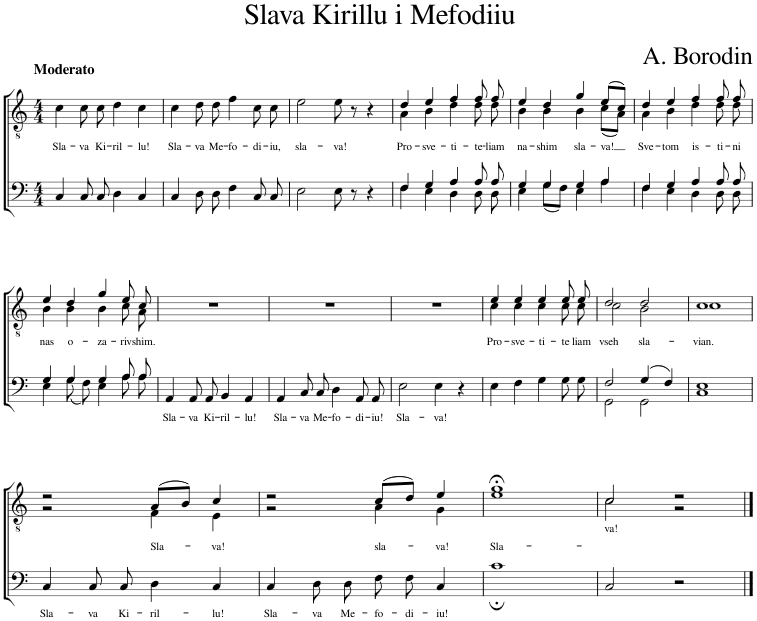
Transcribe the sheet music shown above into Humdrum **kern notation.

**kern	**text	**kern	**text
*part1	*part1	*part1	*part1
*staff2	*staff2	*staff1	*staff1
*I"Piano	*	*	*
*I'Pno	*	*	*
*clefF4	*	*clefGv2	*
*k[]	*	*k[]	*
*M4/4	*	*M4/4	*
=1	=1	=1	=1
!	!	!LO:TX:a:B:t=Moderato	!
!	!	!	!LO:LY:b
4C/	.	4c\	Sla-
!	!	!	!LO:LY:b
8C/	.	8c\	-va
!	!	!	!LO:LY:b
8C/	.	8c\	Ki-
!	!	!	!LO:LY:b
4D\	.	4d\	-ril-
!	!	!	!LO:LY:b
4C/	.	4c\	-lu!
=2	=2	=2	=2
!	!	!	!LO:LY:b
4C/	.	4c\	Sla-
!	!	!	!LO:LY:b
8D\	.	8d\	-va
!	!	!	!LO:LY:b
8D\	.	8d\	Me-
!	!	!	!LO:LY:b
4F\	.	4f\	-fo-
!	!	!	!LO:LY:b
8C/	.	8c\	-di-
!	!	!	!LO:LY:b
8C/	.	8c\	-iu,
=3	=3	=3	=3
!	!	!	!LO:LY:b
2E\	.	2e\	sla-
!	!	!	!LO:LY:b
8E\	.	8e\	-va!
8r	.	8r	.
4r	.	4r	.
=4	=4	=4	=4
*^	*	*	*
!	!	!	!	!LO:LY:b
*	*	*	*^	*
4F/	4F\	.	4d/	4A\	Pro-
!	!	!	!	!	!LO:LY:b
4G/	4E\	.	4e/	4B\	-sve-
!	!	!	!	!	!LO:LY:b
4A/	4D\	.	4f/	4d\	-ti-
!	!	!	!	!	!LO:LY:b
8A/	8D\	.	8f/	8d\	-te-
!	!	!	!	!	!LO:LY:b
8A/	8D\	.	8f/	8d\	-liam
=5	=5	=5	=5	=5	=5
!	!	!	!	!	!LO:LY:b
4G/	4E\	.	4e/	4B\	na-
!	!	!	!	!	!LO:LY:b
4G/	8G\L	.	4d/	4B\	-shim
.	8F\J	.	.	.	.
!	!	!	!	!	!LO:LY:b
4G/	4E\	.	4g/	4B\	sla-
!	!	!	!	!	!LO:LY:b
4A/	4A\	.	(8e/L	(8c\L	-va!
.	.	.	8c/J)	8A\J)	.
=6	=6	=6	=6	=6	=6
!	!	!	!	!	!LO:LY:b
4F/	4F\	.	4d/	4A\	Sve-
!	!	!	!	!	!LO:LY:b
4G/	4E\	.	4e/	4B\	-tom
!	!	!	!	!	!LO:LY:b
4A/	4D\	.	4f/	4d\	is-
!	!	!	!	!	!LO:LY:b
8A/	8D\	.	8f/	8d\	-ti-
!	!	!	!	!	!LO:LY:b
8A/	8D\	.	8f/	8d\	-ni
!!LO:LB:g=z	!!
=7	=7	=7	=7	=7	=7
!	!	!	!	!	!LO:LY:b
4G/	4E\	.	4e/	4B\	nas
!	!	!	!	!	!LO:LY:b
4G/	8G\	.	4d/	4B\	o-
.	8F\	.	.	.	.
!	!	!	!	!	!LO:LY:b
4G/	4E\	.	4g/	4B\	-za-
!	!	!	!	!	!LO:LY:b
8A/	8A\	.	8e/	8c\	-riv-
!	!	!	!	!	!LO:LY:b
8A/	8A\	.	8c/	8A\	-shim.
=8	=8	=8	=8	=8	=8
!	!	!LO:LY:b	!	!	!
*v	*v	*	*	*	*
*	*	*v	*v	*
4AA/	Sla-	1r	.
!	!LO:LY:b	!	!
8AA/	-va	.	.
!	!LO:LY:b	!	!
8AA/	Ki-	.	.
!	!LO:LY:b	!	!
4BB/	-ril-	.	.
!	!LO:LY:b	!	!
4AA/	-lu!	.	.
=9	=9	=9	=9
!	!LO:LY:b	!	!
4AA/	Sla-	1r	.
!	!LO:LY:b	!	!
8C/	-va	.	.
!	!LO:LY:b	!	!
8C/	Me-	.	.
!	!LO:LY:b	!	!
4D\	-fo-	.	.
!	!LO:LY:b	!	!
8AA/	-di-	.	.
!	!LO:LY:b	!	!
8AA/	-iu!	.	.
=10	=10	=10	=10
!	!LO:LY:b	!	!
2E\	Sla-	1r	.
!	!LO:LY:b	!	!
4E\	-va!	.	.
4r	.	.	.
=11	=11	=11	=11
!	!	!	!LO:LY:b
*	*	*^	*
4E\	.	4e/	4c\	Pro-
!	!	!	!	!LO:LY:b
4F\	.	4e/	4c\	-sve-
!	!	!	!	!LO:LY:b
4G\	.	4e/	4c\	-ti-
!	!	!	!	!LO:LY:b
8G\	.	8e/	8c\	-te-
!	!	!	!	!LO:LY:b
8G\	.	8e/	8c\	-liam
=12	=12	=12	=12	=12
*^	*	*	*	*
!	!	!	!	!	!LO:LY:b
2F/	2GG\	.	2d/	2c\	vseh
!	!	!	!	!	!LO:LY:b
4G/	2GG\	.	2d/	2B\	sla-
4F/	.	.	.	.	.
=13	=13	=13	=13	=13	=13
!	!	!	!	!	!LO:LY:b
1E	1C	.	1c	1c	-vian.
!!LO:LB:g=z	!!
=14	=14	=14	=14	=14	=14
!	!	!LO:LY:b	!	!	!
*v	*v	*	*	*	*
4C/	Sla-	2r	2r	.
!	!LO:LY:b	!	!	!
8C/	-va	.	.	.
!	!LO:LY:b	!	!	!
8C/	Ki-	.	.	.
!	!LO:LY:b	!	!	!LO:LY:b
4D\	-ril-	(8A/L	4F\	Sla-
.	.	8B/J)	.	.
!	!LO:LY:b	!	!	!LO:LY:b
4C/	-lu!	4c/	4E\	-va!
=15	=15	=15	=15	=15
!	!LO:LY:b	!	!	!
4C/	Sla-	2r	2r	.
!	!LO:LY:b	!	!	!
8D\	-va	.	.	.
!	!LO:LY:b	!	!	!
8D\	Me-	.	.	.
!	!LO:LY:b	!	!	!LO:LY:b
8F\	-fo-	(8c/L	4A\	sla-
!	!LO:LY:b	!	!	!
8F\	-di-	8d/J)	.	.
!	!LO:LY:b	!	!	!LO:LY:b
4C/	-iu!	4e/	4G\	-va!
=16	=16	=16	=16	=16
!	!	!	!	!LO:LY:b
1c;	.	1g;<	1e	Sla-
=17	=17	=17	=17	=17
!	!	!	!	!LO:LY:b
2C/	.	2c/	2c\	-va!
2r	.	2r	2r	.
*	*	*v	*v	*
==	==	==	==
*-	*-	*-	*-
